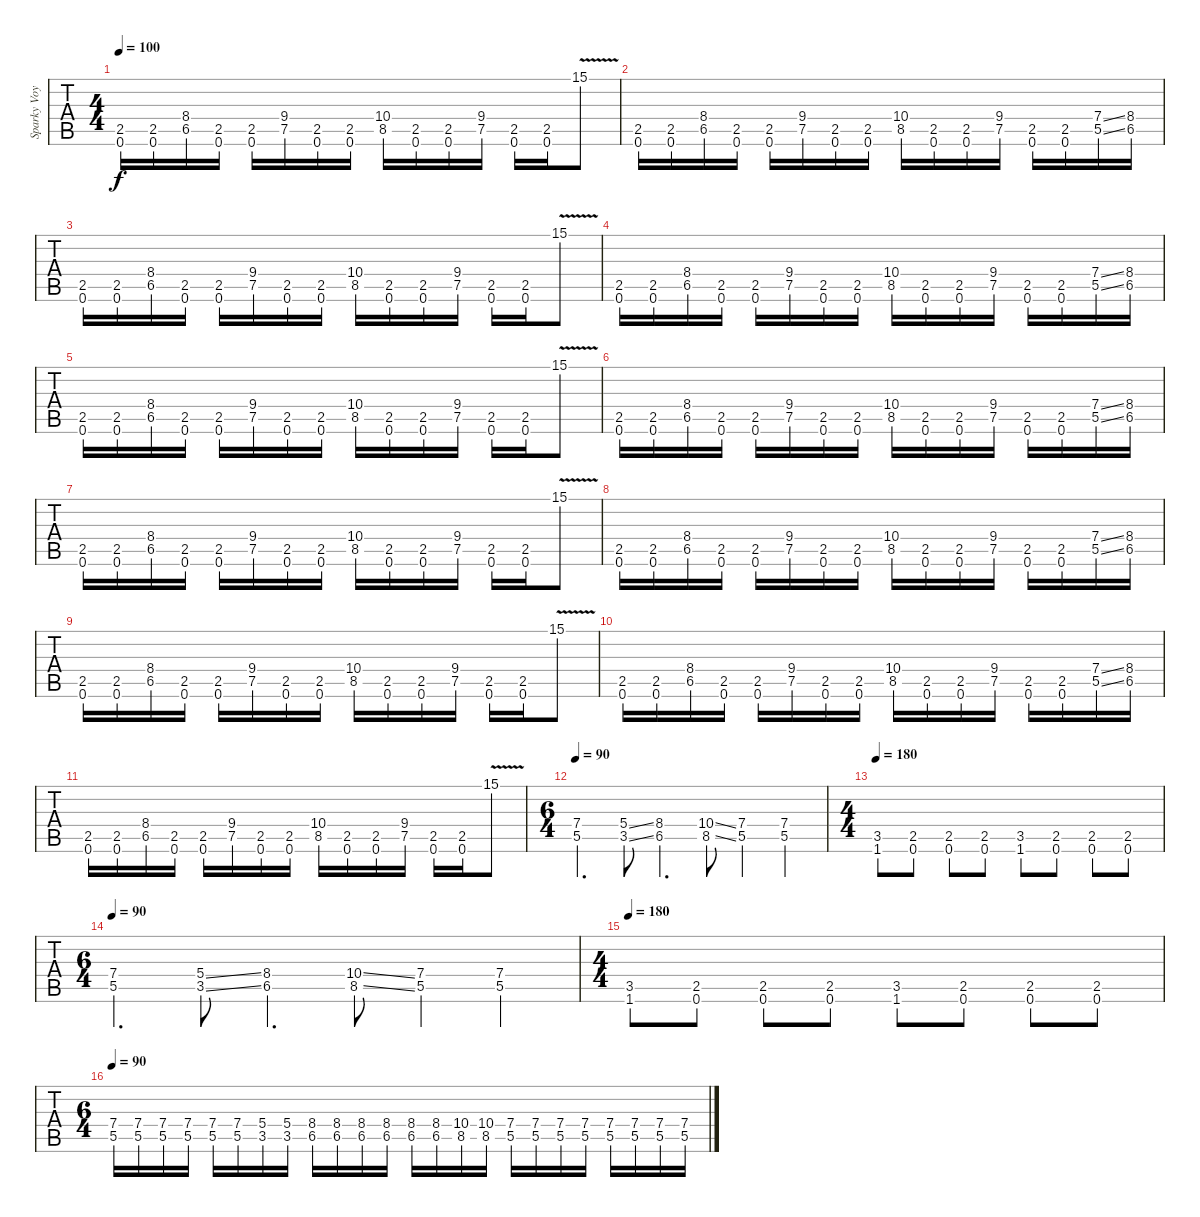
\track ("Sparky Voyles" "Sparky Voy") {instrument distortionguitar}
\staff {tabs}
\tuning (Db4 Ab3 E3 B2 Gb2 Db2) {hide}
\ts (4 4)
\tempo 100
\clef g2
\ks c
(2.5 0.6).16{dy f} (2.5 0.6).16 (8.4 6.5).16 (2.5 0.6).16 (2.5 0.6).16 (9.4 7.5).16 (2.5 0.6).16 (2.5 0.6).16 (10.4 8.5).16 (2.5 0.6).16 (2.5 0.6).16 (9.4 7.5).16 (2.5 0.6).16 (2.5 0.6).16 15.1{v}.8 |
(2.5 0.6).16 (2.5 0.6).16 (8.4 6.5).16 (2.5 0.6).16 (2.5 0.6).16 (9.4 7.5).16 (2.5 0.6).16 (2.5 0.6).16 (10.4 8.5).16 (2.5 0.6).16 (2.5 0.6).16 (9.4 7.5).16 (2.5 0.6).16 (2.5 0.6).16 (7.4{ss} 5.5{ss}).16 (8.4 6.5).16 |
(2.5 0.6).16 (2.5 0.6).16 (8.4 6.5).16 (2.5 0.6).16 (2.5 0.6).16 (9.4 7.5).16 (2.5 0.6).16 (2.5 0.6).16 (10.4 8.5).16 (2.5 0.6).16 (2.5 0.6).16 (9.4 7.5).16 (2.5 0.6).16 (2.5 0.6).16 15.1{v}.8 |
(2.5 0.6).16 (2.5 0.6).16 (8.4 6.5).16 (2.5 0.6).16 (2.5 0.6).16 (9.4 7.5).16 (2.5 0.6).16 (2.5 0.6).16 (10.4 8.5).16 (2.5 0.6).16 (2.5 0.6).16 (9.4 7.5).16 (2.5 0.6).16 (2.5 0.6).16 (7.4{ss} 5.5{ss}).16 (8.4 6.5).16 |
(2.5 0.6).16 (2.5 0.6).16 (8.4 6.5).16 (2.5 0.6).16 (2.5 0.6).16 (9.4 7.5).16 (2.5 0.6).16 (2.5 0.6).16 (10.4 8.5).16 (2.5 0.6).16 (2.5 0.6).16 (9.4 7.5).16 (2.5 0.6).16 (2.5 0.6).16 15.1{v}.8 |
(2.5 0.6).16 (2.5 0.6).16 (8.4 6.5).16 (2.5 0.6).16 (2.5 0.6).16 (9.4 7.5).16 (2.5 0.6).16 (2.5 0.6).16 (10.4 8.5).16 (2.5 0.6).16 (2.5 0.6).16 (9.4 7.5).16 (2.5 0.6).16 (2.5 0.6).16 (7.4{ss} 5.5{ss}).16 (8.4 6.5).16 |
(2.5 0.6).16 (2.5 0.6).16 (8.4 6.5).16 (2.5 0.6).16 (2.5 0.6).16 (9.4 7.5).16 (2.5 0.6).16 (2.5 0.6).16 (10.4 8.5).16 (2.5 0.6).16 (2.5 0.6).16 (9.4 7.5).16 (2.5 0.6).16 (2.5 0.6).16 15.1{v}.8 |
(2.5 0.6).16 (2.5 0.6).16 (8.4 6.5).16 (2.5 0.6).16 (2.5 0.6).16 (9.4 7.5).16 (2.5 0.6).16 (2.5 0.6).16 (10.4 8.5).16 (2.5 0.6).16 (2.5 0.6).16 (9.4 7.5).16 (2.5 0.6).16 (2.5 0.6).16 (7.4{ss} 5.5{ss}).16 (8.4 6.5).16 |
(2.5 0.6).16 (2.5 0.6).16 (8.4 6.5).16 (2.5 0.6).16 (2.5 0.6).16 (9.4 7.5).16 (2.5 0.6).16 (2.5 0.6).16 (10.4 8.5).16 (2.5 0.6).16 (2.5 0.6).16 (9.4 7.5).16 (2.5 0.6).16 (2.5 0.6).16 15.1{v}.8 |
(2.5 0.6).16 (2.5 0.6).16 (8.4 6.5).16 (2.5 0.6).16 (2.5 0.6).16 (9.4 7.5).16 (2.5 0.6).16 (2.5 0.6).16 (10.4 8.5).16 (2.5 0.6).16 (2.5 0.6).16 (9.4 7.5).16 (2.5 0.6).16 (2.5 0.6).16 (7.4{ss} 5.5{ss}).16 (8.4 6.5).16 |
(2.5 0.6).16 (2.5 0.6).16 (8.4 6.5).16 (2.5 0.6).16 (2.5 0.6).16 (9.4 7.5).16 (2.5 0.6).16 (2.5 0.6).16 (10.4 8.5).16 (2.5 0.6).16 (2.5 0.6).16 (9.4 7.5).16 (2.5 0.6).16 (2.5 0.6).16 15.1{v}.8 |
\ts (6 4)
\tempo 90
(7.4 5.5).4{d} (5.4{ss} 3.5{ss}).8 (8.4 6.5).4{d} (10.4{ss} 8.5{ss}).8 (7.4 5.5).4 (7.4 5.5).4 |
\ts (4 4)
\tempo 180
(3.5 1.6).8 (2.5 0.6).8 (2.5 0.6).8 (2.5 0.6).8 (3.5 1.6).8 (2.5 0.6).8 (2.5 0.6).8 (2.5 0.6).8 |
\ts (6 4)
\tempo 90
(7.4 5.5).4{d} (5.4{ss} 3.5{ss}).8 (8.4 6.5).4{d} (10.4{ss} 8.5{ss}).8 (7.4 5.5).4 (7.4 5.5).4 |
\ts (4 4)
\tempo 180
(3.5 1.6).8 (2.5 0.6).8 (2.5 0.6).8 (2.5 0.6).8 (3.5 1.6).8 (2.5 0.6).8 (2.5 0.6).8 (2.5 0.6).8 |
\ts (6 4)
\tempo 90
(7.4 5.5).16 (7.4 5.5).16 (7.4 5.5).16 (7.4 5.5).16 (7.4 5.5).16 (7.4 5.5).16 (5.4 3.5).16 (5.4 3.5).16 (8.4 6.5).16 (8.4 6.5).16 (8.4 6.5).16 (8.4 6.5).16 (8.4 6.5).16 (8.4 6.5).16 (10.4 8.5).16 (10.4 8.5).16 (7.4 5.5).16 (7.4 5.5).16 (7.4 5.5).16 (7.4 5.5).16 (7.4 5.5).16 (7.4 5.5).16 (7.4 5.5).16 (7.4 5.5).16
